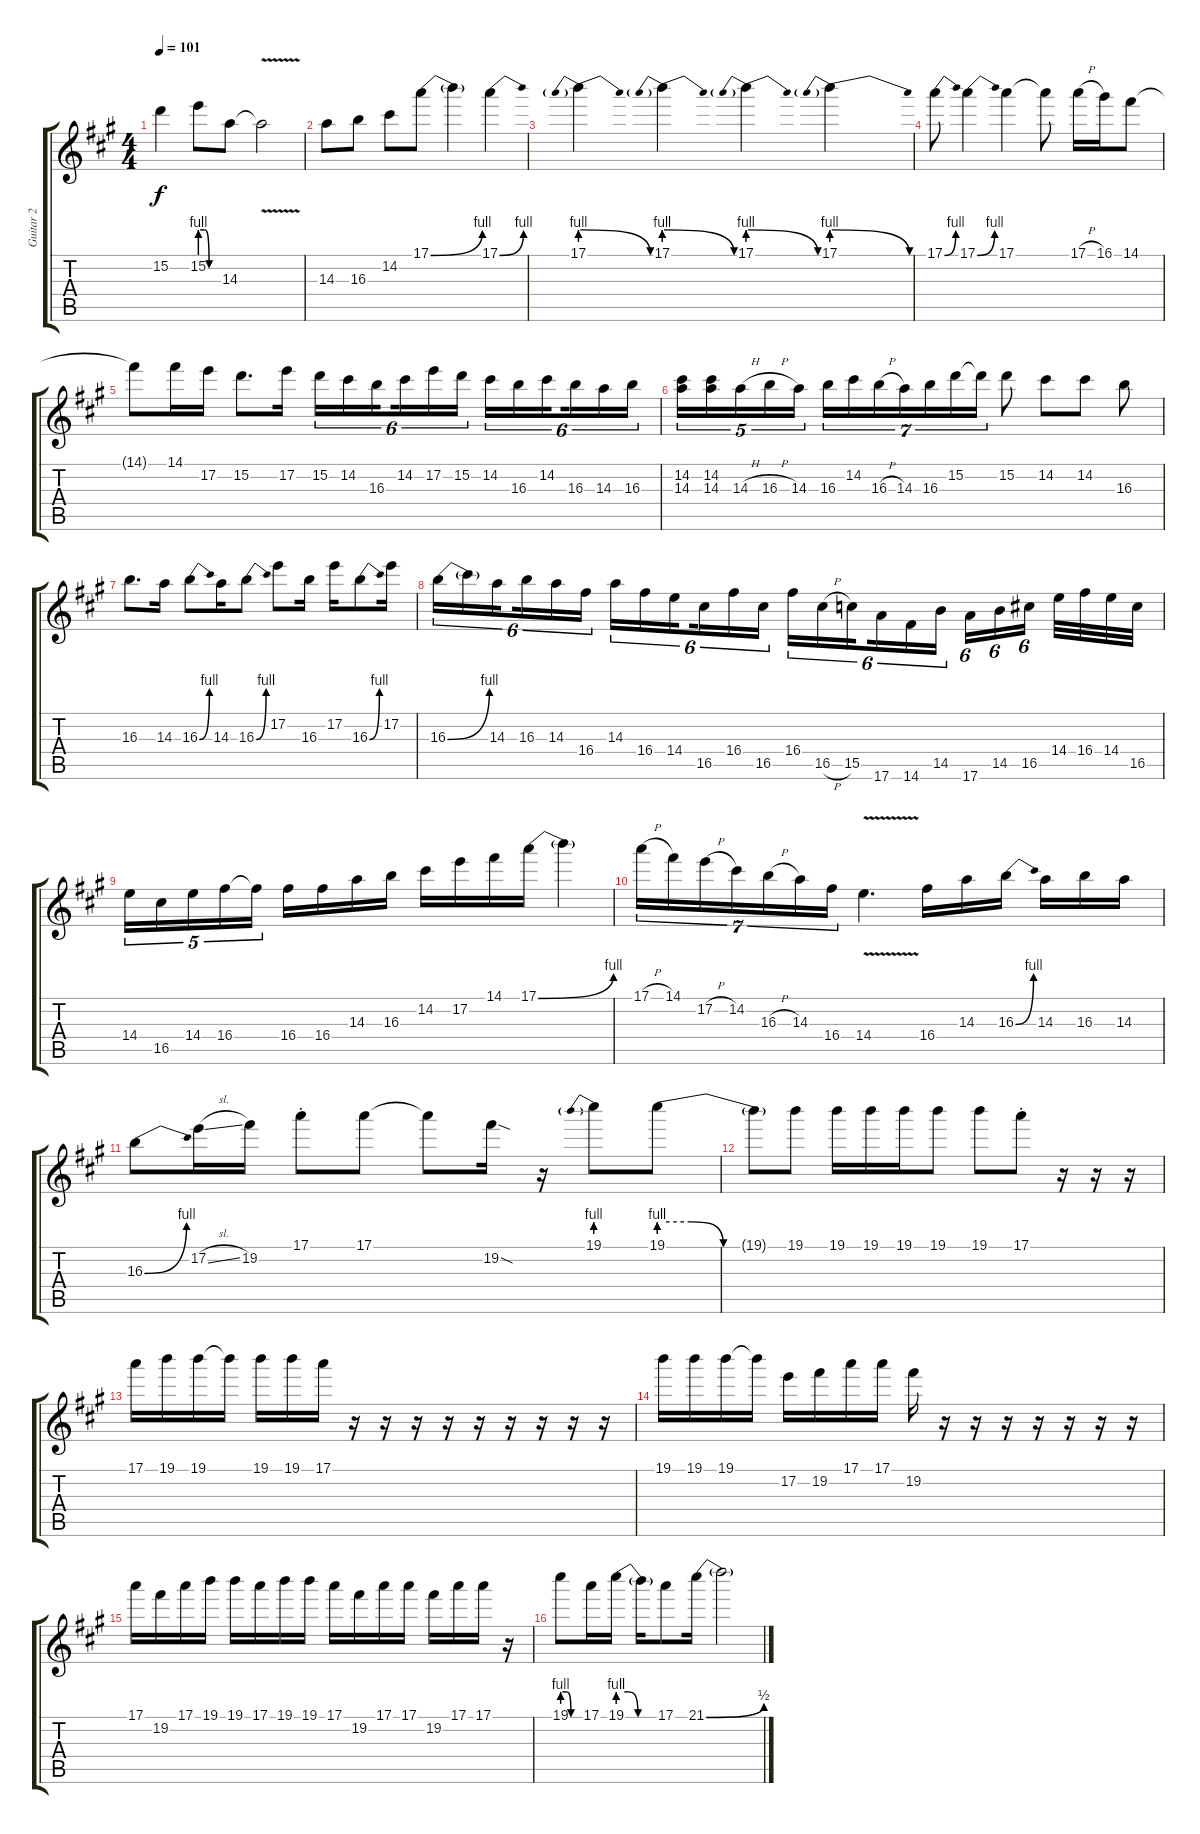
\track ("Guitar 2" "Guitar 2") {instrument overdrivenguitar}
\staff {score tabs}
\tuning (E4 B3 G3 D3 A2 E2) {hide}
\ts (4 4)
\tempo 101
\clef g2
\ks a
15.2{t}.4{dy f} 15.2{be (custom 0 4 15 4 30 0 60 0)}.8 14.3.8 14.3{v t}.2 |
14.3.8 16.3.8 14.2.8 17.1{be (bend 0 0 60 4)}.8 17.1{t}.4 17.1{be (bend 0 0 60 4)}.4 |
17.1{be (prebendrelease 0 4 60 0)}.4 17.1{be (prebendrelease 0 4 60 0)}.4 17.1{be (prebendrelease 0 4 60 0)}.4 17.1{be (prebendrelease 0 4 60 0)}.4 |
17.1{be (bend 0 0 60 4)}.8 17.1{be (bend 0 0 60 4)}.4 17.1.4 17.1{t}.8 17.1{h}.16 16.1.16 14.1.8 |
14.1{t}.8 14.1.16 17.2.16 15.2.8{d} 17.2.16 15.2.16{tu (6 4)} 14.2.16{tu (6 4)} 16.3.16{tu (6 4) beam splitsecondary} 14.2.16{tu (6 4)} 17.2.16{tu (6 4)} 15.2.16{tu (6 4)} 14.2.16{tu (6 4)} 16.3.16{tu (6 4)} 14.2.16{tu (6 4) beam splitsecondary} 16.3.16{tu (6 4)} 14.3.16{tu (6 4)} 16.3.16{tu (6 4)} |
(14.2 14.3).16{tu (5 4)} (14.2 14.3).16{tu (5 4)} 14.3{h}.16{tu (5 4)} 16.3{h}.16{tu (5 4)} 14.3.16{tu (5 4)} 16.3.16{tu (7 4)} 14.2.16{tu (7 4)} 16.3{h}.16{tu (7 4)} 14.3.16{tu (7 4)} 16.3.16{tu (7 4)} 15.2.16{tu (7 4)} 15.2{t}.16{tu (7 4)} 15.2.8 14.2.8 14.2.8 16.3.8 |
16.3.8{d} 14.3.16 16.3{be (bend 0 0 60 4)}.8 14.3.16 16.3{be (bend 0 0 60 4)}.8 17.2.8 16.3.16 17.2.16 16.3{be (bend 0 0 60 4)}.8 17.2.16 |
16.3{be (bend 0 0 60 4)}.16{tu (6 4)} 16.3{t}.16{tu (6 4)} 14.3.16{tu (6 4) beam splitsecondary} 16.3.16{tu (6 4)} 14.3.16{tu (6 4)} 16.4.16{tu (6 4)} 14.3.16{tu (6 4)} 16.4.16{tu (6 4)} 14.4.16{tu (6 4) beam splitsecondary} 16.5.16{tu (6 4)} 16.4.16{tu (6 4)} 16.5.16{tu (6 4)} 16.4.16{tu (6 4)} 16.5{h}.16{tu (6 4)} 15.5.16{tu (6 4) beam splitsecondary} 17.6.16{tu (6 4)} 14.6.16{tu (6 4)} 14.5.16{tu (6 4)} 17.6.16{tu (6 4)} 14.5.16{tu (6 4)} 16.5.16{tu (6 4) beam splitsecondary} 14.4.32 16.4.32 14.4.32 16.5.32 |
14.4.16{tu (5 4)} 16.5.16{tu (5 4)} 14.4.16{tu (5 4)} 16.4.16{tu (5 4)} 16.4{t}.16{tu (5 4)} 16.4.16 16.4.16 14.3.16 16.3.16 14.2.16 17.2.16 14.1.16 17.1{be (bend 0 0 60 4)}.16 17.1{t}.4 |
17.1{h}.16{tu (7 4)} 14.1.16{tu (7 4)} 17.2{h}.16{tu (7 4)} 14.2.16{tu (7 4)} 16.3{h}.16{tu (7 4)} 14.3.16{tu (7 4)} 16.4.16{tu (7 4)} 14.4{v}.4{d} 16.4.16 14.3.16 16.3{be (bend 0 0 60 4)}.16 14.3.16 16.3.16 14.3.16 |
16.3{be (bend 0 0 60 4)}.8 17.2{sl}.16 19.2.16 17.1{st}.8 17.1.8 17.1{t}.8 19.2{sod}.16 r.16 19.1{be (prebend 0 4 60 4)}.8 19.1{be (custom 0 4 15 4 30 0 60 0)}.8 |
19.1{t}.8 19.1.8 19.1.16 19.1.16 19.1.16 19.1.8 19.1.8 17.1{st}.8 r.16 r.16 r.16 |
17.1.16 19.1.16 19.1.16 19.1{t}.16 19.1.16 19.1.16 17.1.16 r.16 r.16 r.16 r.16 r.16 r.16 r.16 r.16 r.16 |
19.1.16 19.1.16 19.1.16 19.1{t}.16 17.2.16 19.2.16 17.1.16 17.1.16 19.2.16 r.16 r.16 r.16 r.16 r.16 r.16 r.16 |
17.1.16 19.2.16 17.1.16 19.1.16 19.1.16 17.1.16 19.1.16 19.1.16 17.1.16 19.2.16 17.1.16 17.1.16 19.2.16 17.1.16 17.1.16 r.16 |
19.1{be (custom 0 4 15 4 30 0 60 0)}.8 17.1.16 19.1{be (custom 0 4 15 4 30 0 60 0)}.16 19.1{t}.16 17.1.8 21.1{be (bend 0 0 60 2)}.16 21.1{t}.2
